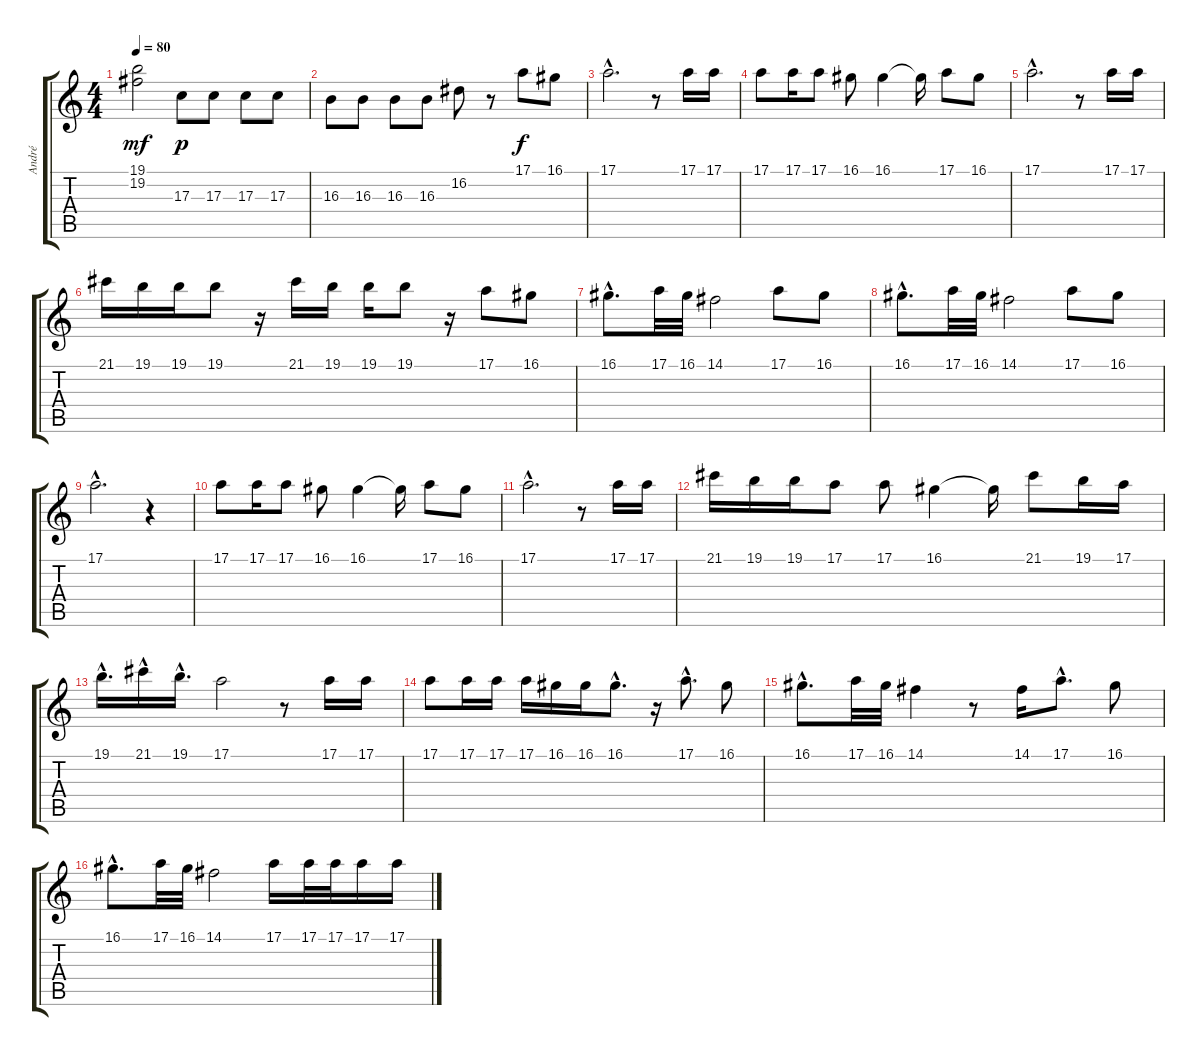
\track ("André" "André") {instrument lead6voice}
\staff {score tabs}
\tuning (E4 B3 G3 D3 A2 E2) {hide}
\ts (4 4)
\tempo 80
\clef g2
\ks c
(19.1 19.2).2{dy mf} 17.3.8{dy p} 17.3.8 17.3.8 17.3.8 |
16.3.8 16.3.8 16.3.8 16.3.8 16.2.8 r.8 17.1.8{dy f} 16.1.8 |
17.1{hac}.2{d} r.8 17.1.16 17.1.16 |
17.1.8 17.1.16 17.1.8 16.1.8 16.1.4 16.1{t}.16 17.1.8 16.1.8 |
17.1{hac}.2{d} r.8 17.1.16 17.1.16 |
21.1.16 19.1.16 19.1.16 19.1.8 r.16 21.1.16 19.1.16 19.1.16 19.1.8 r.16 17.1.8 16.1.8 |
16.1{hac}.8{d} 17.1.32 16.1.32 14.1.2 17.1.8 16.1.8 |
16.1{hac}.8{d} 17.1.32 16.1.32 14.1.2 17.1.8 16.1.8 |
17.1{hac}.2{d} r.4 |
17.1.8 17.1.16 17.1.8 16.1.8 16.1.4 16.1{t}.16 17.1.8 16.1.8 |
17.1{hac}.2{d} r.8 17.1.16 17.1.16 |
21.1.16 19.1.16 19.1.16 17.1.8 17.1.8 16.1.4 16.1{t}.16 21.1.8 19.1.16 17.1.16 |
19.1{hac}.16{d} 21.1{hac}.16 19.1{hac}.16{d} 17.1.2 r.8 17.1.16 17.1.16 |
17.1.8 17.1.16 17.1.16 17.1.16 16.1.16 16.1.16 16.1{hac}.8{d} r.16 17.1{hac}.8{d} 16.1.8 |
16.1{hac}.8{d} 17.1.32 16.1.32 14.1.4 r.8 14.1.16 17.1{hac}.8{d} 16.1.8 |
16.1{hac}.8{d} 17.1.32 16.1.32 14.1.2 17.1.16 17.1.32 17.1.32 17.1.16 17.1.16
